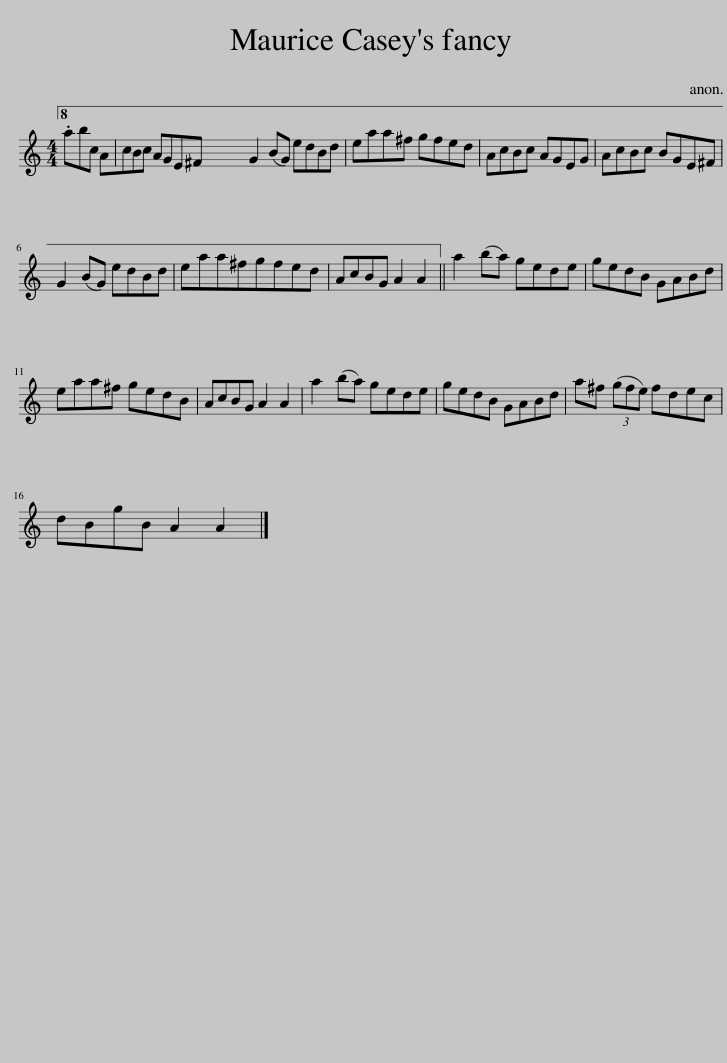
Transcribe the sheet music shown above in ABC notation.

X:1
L:1/8
M:4/4
I:linebreak $
K:C
V:1 treble
V:1
 .abc AcBc AGE^F | G2 (BG) edBd | eaa^f gfed | AcBc AGEG | AcBc BGE^F |$ %5
 G2 (BG) edBd | eaa^fgfed | AcBG A2 A2 || a2 (ba) gede | gedB GABd |$ %10
 eaa^f gedB | AcBG A2 A2 | a2 (ba) gede | gedB GABd | a^f (3(gfe) fdec |$ %15
 dBgB A2 A2 |] %16
